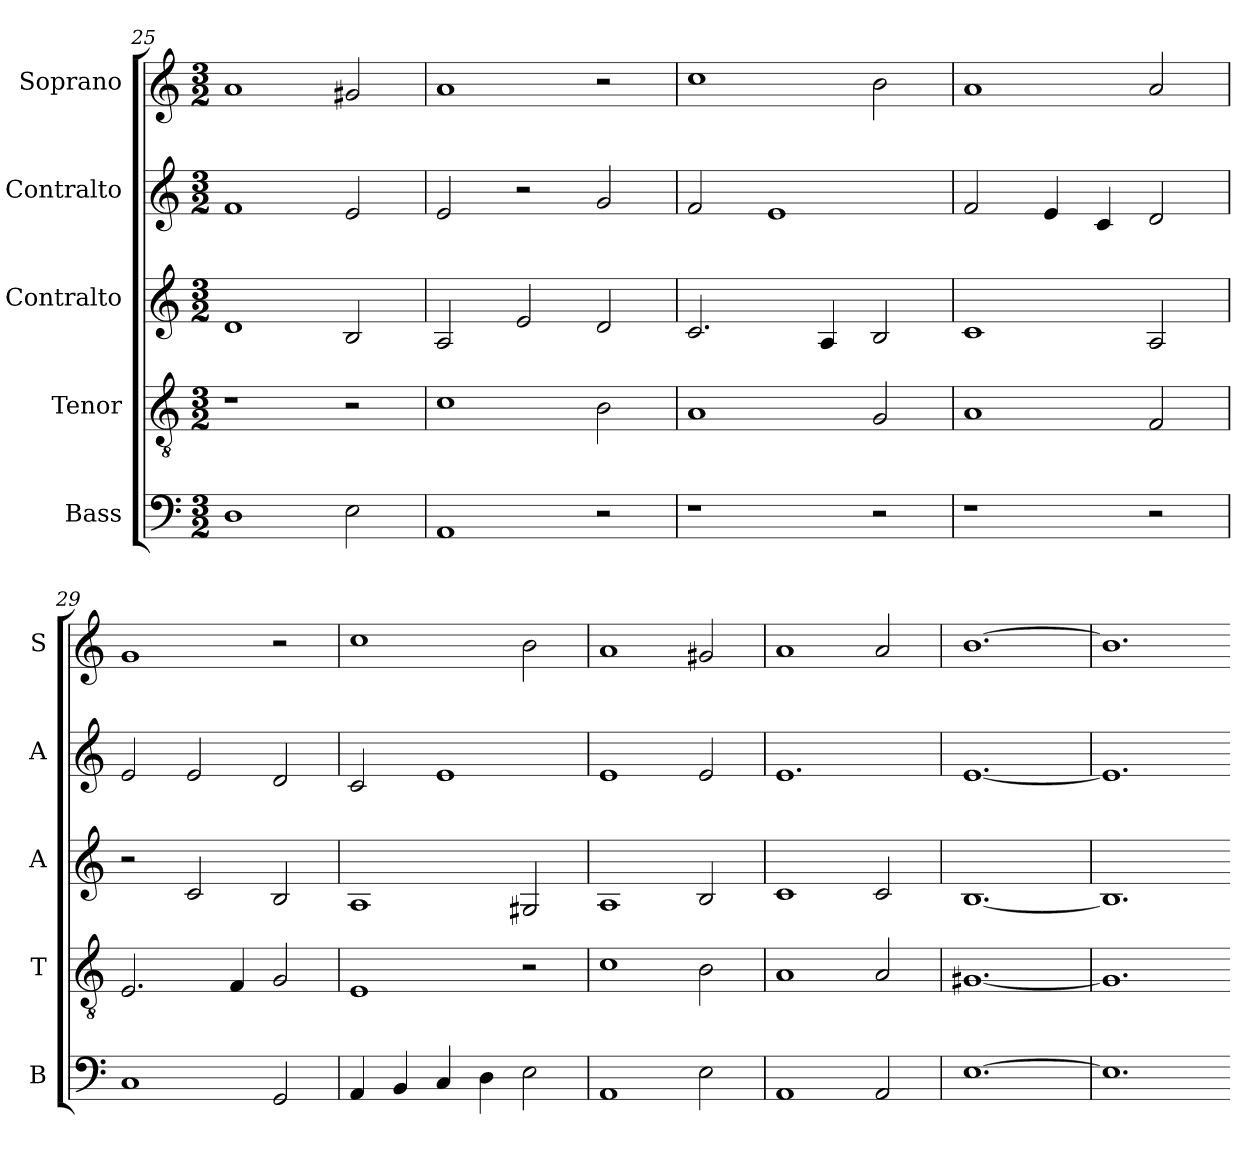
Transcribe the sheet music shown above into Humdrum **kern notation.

**kern	**kern	**kern	**kern	**kern
*part5	*part4	*part3	*part2	*part1
*staff5	*staff4	*staff3	*staff2	*staff1
*I"Bass	*I"Tenor	*I"Contralto	*I"Contralto	*I"Soprano
*I'B	*I'T	*I'A	*I'A	*I'S
*clefF4	*clefGv2	*clefG2	*clefG2	*clefG2
*k[]	*k[]	*k[]	*k[]	*k[]
*E:phr	*E:phr	*E:phr	*E:phr	*E:phr
*M3/2	*M3/2	*M3/2	*M3/2	*M3/2
=25	=25	=25	=25	=25
1D	1r	1d	1f	1a
2E	2r	2B	2e	2g#X
=26	=26	=26	=26	=26
1AA	1c	2A	2e	1a
.	.	2e	2r	.
2r	2B	2d	2g	2r
=27	=27	=27	=27	=27
1r	1A	2.c	2f	1cc
.	.	.	1e	.
.	.	4A	.	.
2r	2G	2B	.	2b
=28	=28	=28	=28	=28
1r	1A	1c	2f	1a
.	.	.	4e	.
.	.	.	4c	.
2r	2F	2A	2d	2a
=29	=29	=29	=29	=29
1C	2.E	2r	2e	1g
.	.	2c	2e	.
.	4F	.	.	.
2GG	2G	2B	2d	2r
=30	=30	=30	=30	=30
4AA	1E	1A	2c	1cc
4BB	.	.	.	.
4C	.	.	1e	.
4D	.	.	.	.
2E	2r	2G#X	.	2b
=31	=31	=31	=31	=31
1AA	1c	1A	1e	1a
2E	2B	2B	2e	2g#X
=32	=32	=32	=32	=32
1AA	1A	1c	1.e	1a
2AA	2A	2c	.	2a
=33	=33	=33	=33	=33
[1.E	[1.G#X	[1.B	[1.e	[1.b
=34	=34	=34	=34	=34
1.E]	1.G#]	1.B]	1.e]	1.b]
=-	=-	=-	=-	=-
*-	*-	*-	*-	*-
